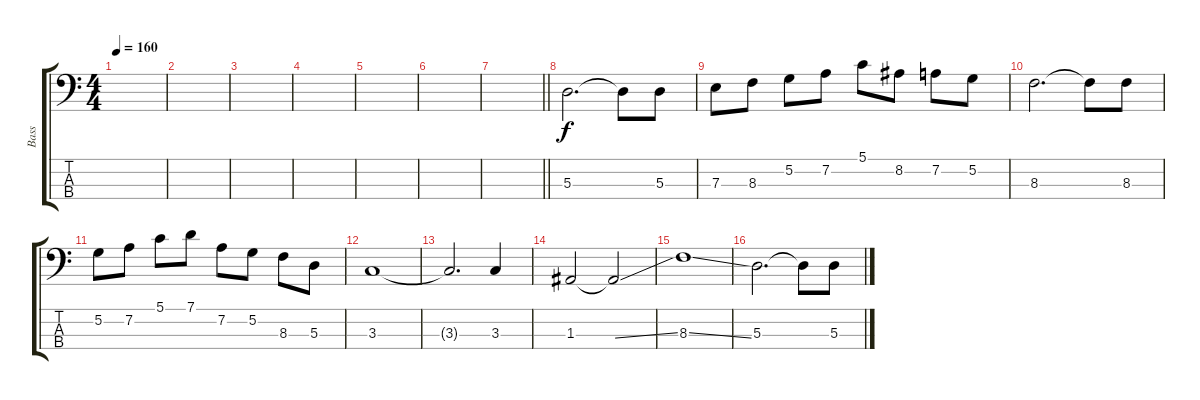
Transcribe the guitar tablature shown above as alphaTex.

\track ("Bass" "Bass") {instrument electricbasspick}
\staff {score tabs}
\tuning (G2 D2 A1 E1) {hide}
\ts (4 4)
\tempo 160
\clef f4
\ks c
|
|
|
|
|
|
\barLineRight lightlight
|
\section ("" "")
5.3.2{d} 5.3{t}.8 5.3.8 |
7.3.8 8.3.8 5.2.8 7.2.8 5.1.8 8.2.8 7.2.8 5.2.8 |
8.3.2{d} 8.3{t}.8 8.3.8 |
5.2.8 7.2.8 5.1.8 7.1.8 7.2.8 5.2.8 8.3.8 5.3.8 |
3.3.1 |
3.3{t}.2{d} 3.3.4 |
1.3.2 1.3{ss t}.2 |
8.3{ss}.1 |
5.3.2{d} 5.3{t}.8 5.3.8
